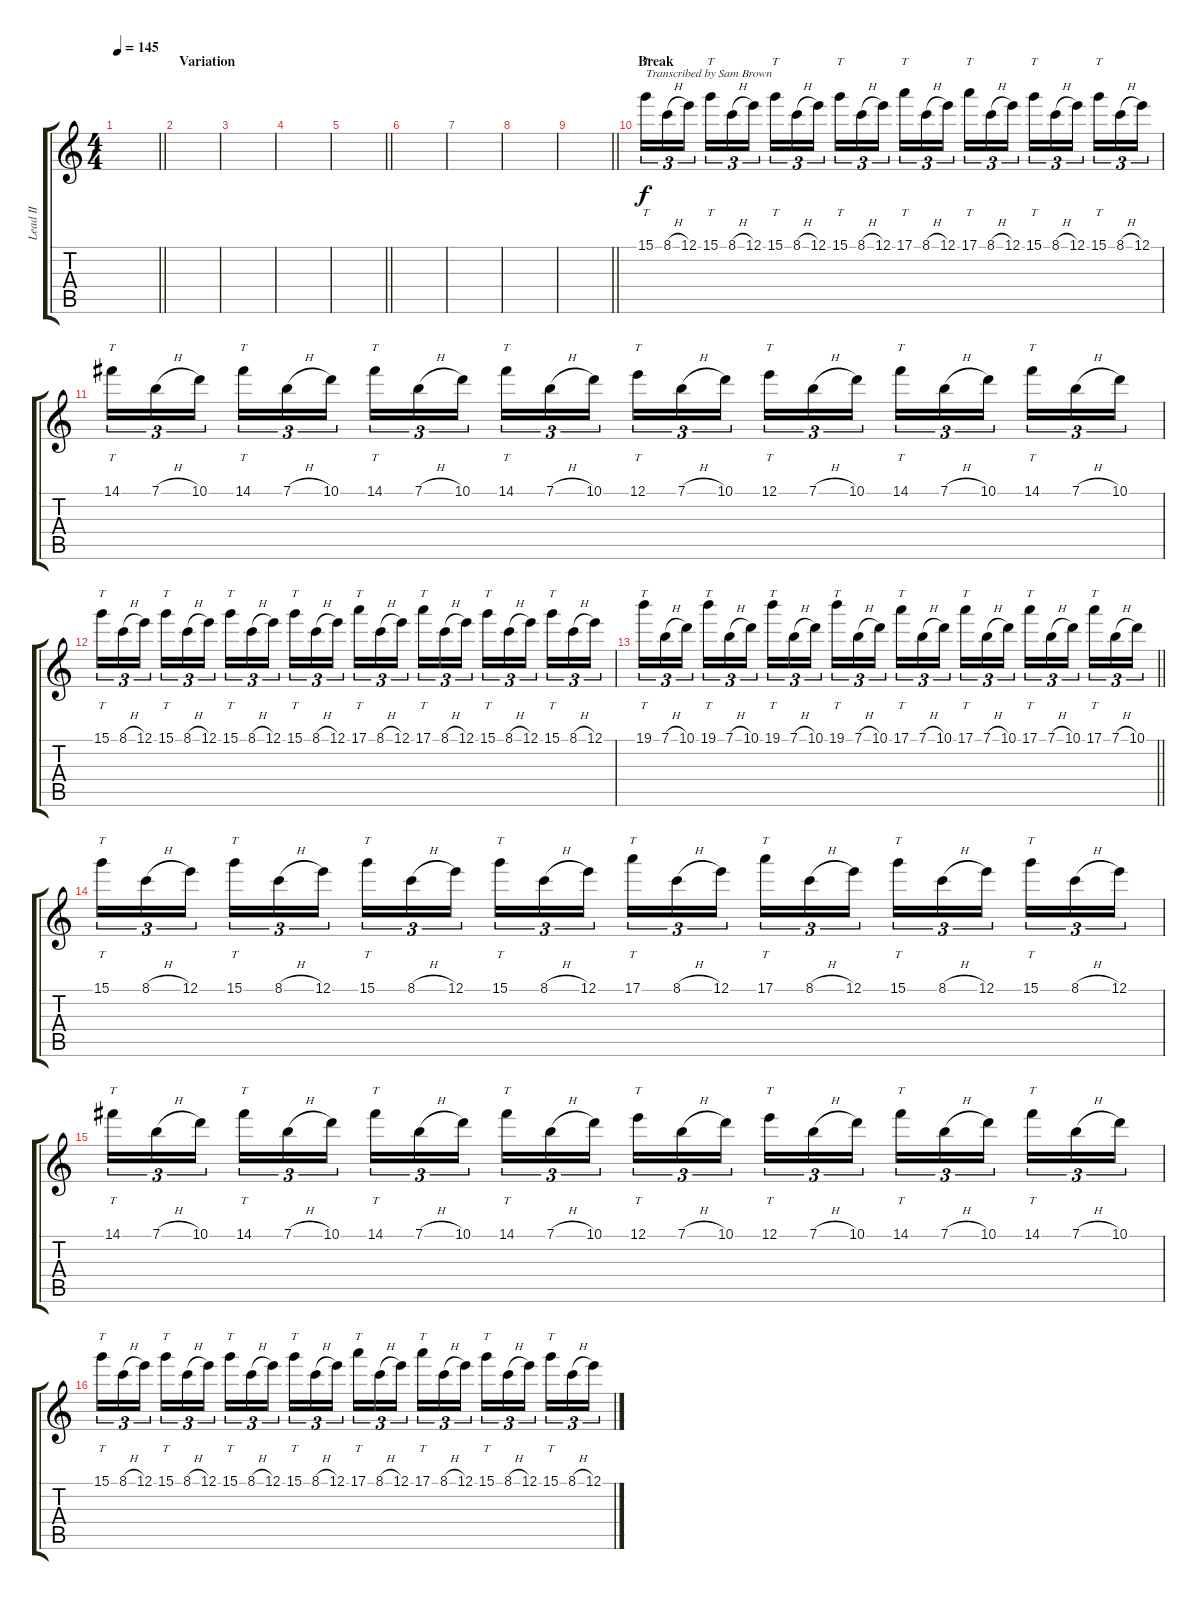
\track ("Lead II" "Lead II") {instrument distortionguitar}
\staff {score tabs}
\tuning (E4 B3 G3 D3 A2 E2) {hide}
\ts (4 4)
\tempo 145
\clef g2
\barLineRight lightlight
\ks c
|
\section ("" "Variation")
|
|
|
\barLineRight lightlight
|
\section ("" "")
|
|
|
\barLineRight lightlight
|
\section ("" "Break")
15.1.16{tt tu (3 2) txt "Transcribed by Sam Brown"} 8.1{h}.16{tu (3 2)} 12.1.16{tu (3 2) beam splitsecondary} 15.1.16{tt tu (3 2)} 8.1{h}.16{tu (3 2)} 12.1.16{tu (3 2)} 15.1.16{tt tu (3 2)} 8.1{h}.16{tu (3 2)} 12.1.16{tu (3 2) beam splitsecondary} 15.1.16{tt tu (3 2)} 8.1{h}.16{tu (3 2)} 12.1.16{tu (3 2)} 17.1.16{tt tu (3 2)} 8.1{h}.16{tu (3 2)} 12.1.16{tu (3 2) beam splitsecondary} 17.1.16{tt tu (3 2)} 8.1{h}.16{tu (3 2)} 12.1.16{tu (3 2)} 15.1.16{tt tu (3 2)} 8.1{h}.16{tu (3 2)} 12.1.16{tu (3 2) beam splitsecondary} 15.1.16{tt tu (3 2)} 8.1{h}.16{tu (3 2)} 12.1.16{tu (3 2)} |
14.1.16{tt tu (3 2)} 7.1{h}.16{tu (3 2)} 10.1.16{tu (3 2) beam splitsecondary} 14.1.16{tt tu (3 2)} 7.1{h}.16{tu (3 2)} 10.1.16{tu (3 2)} 14.1.16{tt tu (3 2)} 7.1{h}.16{tu (3 2)} 10.1.16{tu (3 2) beam splitsecondary} 14.1.16{tt tu (3 2)} 7.1{h}.16{tu (3 2)} 10.1.16{tu (3 2)} 12.1.16{tt tu (3 2)} 7.1{h}.16{tu (3 2)} 10.1.16{tu (3 2) beam splitsecondary} 12.1.16{tt tu (3 2)} 7.1{h}.16{tu (3 2)} 10.1.16{tu (3 2)} 14.1.16{tt tu (3 2)} 7.1{h}.16{tu (3 2)} 10.1.16{tu (3 2) beam splitsecondary} 14.1.16{tt tu (3 2)} 7.1{h}.16{tu (3 2)} 10.1.16{tu (3 2)} |
15.1.16{tt tu (3 2)} 8.1{h}.16{tu (3 2)} 12.1.16{tu (3 2) beam splitsecondary} 15.1.16{tt tu (3 2)} 8.1{h}.16{tu (3 2)} 12.1.16{tu (3 2)} 15.1.16{tt tu (3 2)} 8.1{h}.16{tu (3 2)} 12.1.16{tu (3 2) beam splitsecondary} 15.1.16{tt tu (3 2)} 8.1{h}.16{tu (3 2)} 12.1.16{tu (3 2)} 17.1.16{tt tu (3 2)} 8.1{h}.16{tu (3 2)} 12.1.16{tu (3 2) beam splitsecondary} 17.1.16{tt tu (3 2)} 8.1{h}.16{tu (3 2)} 12.1.16{tu (3 2)} 15.1.16{tt tu (3 2)} 8.1{h}.16{tu (3 2)} 12.1.16{tu (3 2) beam splitsecondary} 15.1.16{tt tu (3 2)} 8.1{h}.16{tu (3 2)} 12.1.16{tu (3 2)} |
\barLineRight lightlight
19.1.16{tt tu (3 2)} 7.1{h}.16{tu (3 2)} 10.1.16{tu (3 2) beam splitsecondary} 19.1.16{tt tu (3 2)} 7.1{h}.16{tu (3 2)} 10.1.16{tu (3 2)} 19.1.16{tt tu (3 2)} 7.1{h}.16{tu (3 2)} 10.1.16{tu (3 2) beam splitsecondary} 19.1.16{tt tu (3 2)} 7.1{h}.16{tu (3 2)} 10.1.16{tu (3 2)} 17.1.16{tt tu (3 2)} 7.1{h}.16{tu (3 2)} 10.1.16{tu (3 2) beam splitsecondary} 17.1.16{tt tu (3 2)} 7.1{h}.16{tu (3 2)} 10.1.16{tu (3 2)} 17.1.16{tt tu (3 2)} 7.1{h}.16{tu (3 2)} 10.1.16{tu (3 2) beam splitsecondary} 17.1.16{tt tu (3 2)} 7.1{h}.16{tu (3 2)} 10.1.16{tu (3 2)} |
\section ("" "")
15.1.16{tt tu (3 2)} 8.1{h}.16{tu (3 2)} 12.1.16{tu (3 2) beam splitsecondary} 15.1.16{tt tu (3 2)} 8.1{h}.16{tu (3 2)} 12.1.16{tu (3 2)} 15.1.16{tt tu (3 2)} 8.1{h}.16{tu (3 2)} 12.1.16{tu (3 2) beam splitsecondary} 15.1.16{tt tu (3 2)} 8.1{h}.16{tu (3 2)} 12.1.16{tu (3 2)} 17.1.16{tt tu (3 2)} 8.1{h}.16{tu (3 2)} 12.1.16{tu (3 2) beam splitsecondary} 17.1.16{tt tu (3 2)} 8.1{h}.16{tu (3 2)} 12.1.16{tu (3 2)} 15.1.16{tt tu (3 2)} 8.1{h}.16{tu (3 2)} 12.1.16{tu (3 2) beam splitsecondary} 15.1.16{tt tu (3 2)} 8.1{h}.16{tu (3 2)} 12.1.16{tu (3 2)} |
14.1.16{tt tu (3 2)} 7.1{h}.16{tu (3 2)} 10.1.16{tu (3 2) beam splitsecondary} 14.1.16{tt tu (3 2)} 7.1{h}.16{tu (3 2)} 10.1.16{tu (3 2)} 14.1.16{tt tu (3 2)} 7.1{h}.16{tu (3 2)} 10.1.16{tu (3 2) beam splitsecondary} 14.1.16{tt tu (3 2)} 7.1{h}.16{tu (3 2)} 10.1.16{tu (3 2)} 12.1.16{tt tu (3 2)} 7.1{h}.16{tu (3 2)} 10.1.16{tu (3 2) beam splitsecondary} 12.1.16{tt tu (3 2)} 7.1{h}.16{tu (3 2)} 10.1.16{tu (3 2)} 14.1.16{tt tu (3 2)} 7.1{h}.16{tu (3 2)} 10.1.16{tu (3 2) beam splitsecondary} 14.1.16{tt tu (3 2)} 7.1{h}.16{tu (3 2)} 10.1.16{tu (3 2)} |
15.1.16{tt tu (3 2)} 8.1{h}.16{tu (3 2)} 12.1.16{tu (3 2) beam splitsecondary} 15.1.16{tt tu (3 2)} 8.1{h}.16{tu (3 2)} 12.1.16{tu (3 2)} 15.1.16{tt tu (3 2)} 8.1{h}.16{tu (3 2)} 12.1.16{tu (3 2) beam splitsecondary} 15.1.16{tt tu (3 2)} 8.1{h}.16{tu (3 2)} 12.1.16{tu (3 2)} 17.1.16{tt tu (3 2)} 8.1{h}.16{tu (3 2)} 12.1.16{tu (3 2) beam splitsecondary} 17.1.16{tt tu (3 2)} 8.1{h}.16{tu (3 2)} 12.1.16{tu (3 2)} 15.1.16{tt tu (3 2)} 8.1{h}.16{tu (3 2)} 12.1.16{tu (3 2) beam splitsecondary} 15.1.16{tt tu (3 2)} 8.1{h}.16{tu (3 2)} 12.1.16{tu (3 2)}
